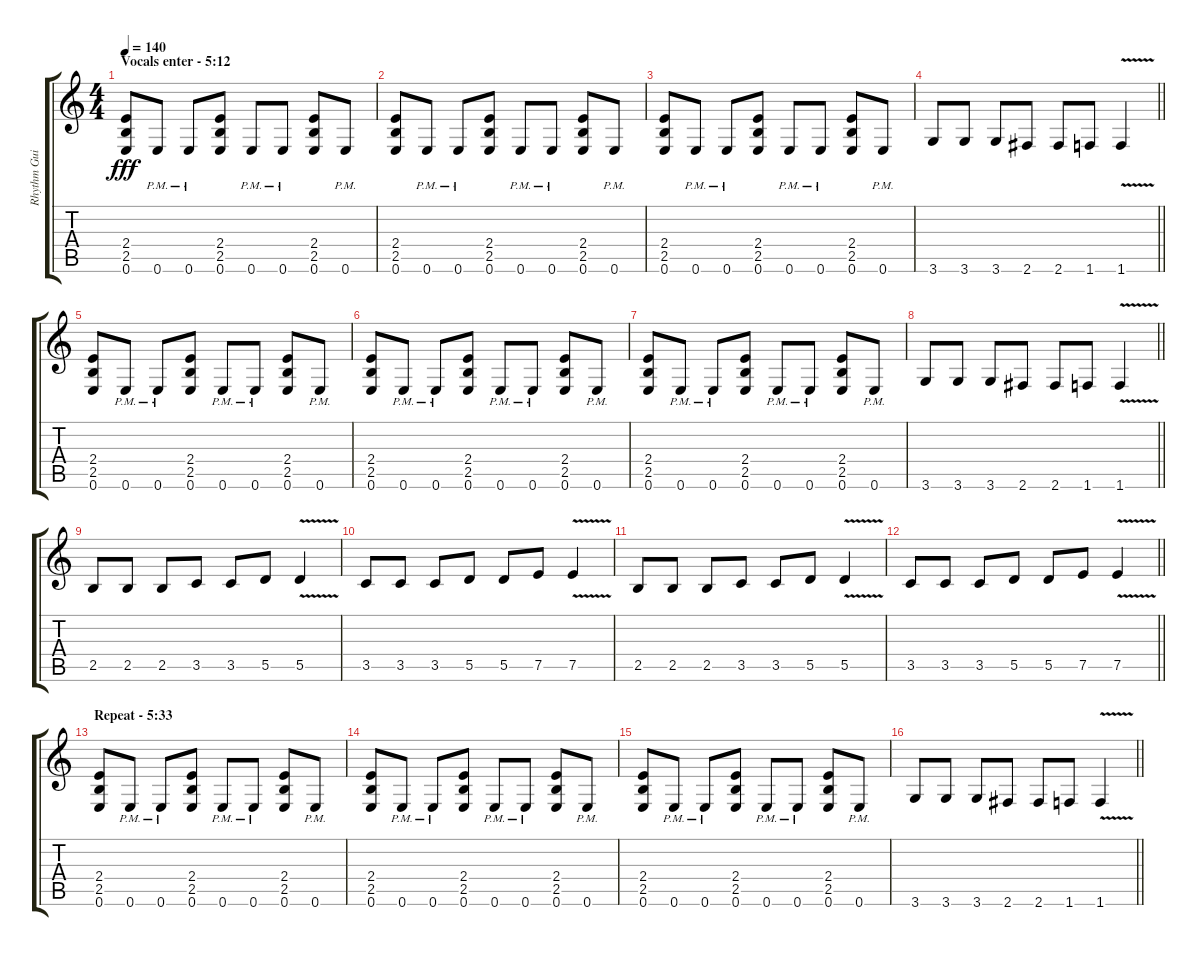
\track ("Rhythm Guitar 2" "Rhythm Gui") {instrument distortionguitar}
\staff {score tabs}
\tuning (E4 B3 G3 D3 A2 E2) {hide}
\ts (4 4)
\section ("" "Vocals enter - 5:12")
\tempo 140
\clef g2
\ks c
(2.4 2.5 0.6).8{dy fff} 0.6{pm}.8 0.6{pm}.8 (2.4 2.5 0.6).8 0.6{pm}.8 0.6{pm}.8 (2.4 2.5 0.6).8 0.6{pm}.8 |
(2.4 2.5 0.6).8 0.6{pm}.8 0.6{pm}.8 (2.4 2.5 0.6).8 0.6{pm}.8 0.6{pm}.8 (2.4 2.5 0.6).8 0.6{pm}.8 |
(2.4 2.5 0.6).8 0.6{pm}.8 0.6{pm}.8 (2.4 2.5 0.6).8 0.6{pm}.8 0.6{pm}.8 (2.4 2.5 0.6).8 0.6{pm}.8 |
\barLineRight lightlight
3.6.8 3.6.8 3.6.8 2.6.8 2.6.8 1.6.8 1.6{v}.4 |
(2.4 2.5 0.6).8 0.6{pm}.8 0.6{pm}.8 (2.4 2.5 0.6).8 0.6{pm}.8 0.6{pm}.8 (2.4 2.5 0.6).8 0.6{pm}.8 |
(2.4 2.5 0.6).8 0.6{pm}.8 0.6{pm}.8 (2.4 2.5 0.6).8 0.6{pm}.8 0.6{pm}.8 (2.4 2.5 0.6).8 0.6{pm}.8 |
(2.4 2.5 0.6).8 0.6{pm}.8 0.6{pm}.8 (2.4 2.5 0.6).8 0.6{pm}.8 0.6{pm}.8 (2.4 2.5 0.6).8 0.6{pm}.8 |
\barLineRight lightlight
3.6.8 3.6.8 3.6.8 2.6.8 2.6.8 1.6.8 1.6{v}.4 |
2.5.8 2.5.8 2.5.8 3.5.8 3.5.8 5.5.8 5.5{v}.4 |
3.5.8 3.5.8 3.5.8 5.5.8 5.5.8 7.5.8 7.5{v}.4 |
2.5.8 2.5.8 2.5.8 3.5.8 3.5.8 5.5.8 5.5{v}.4 |
\barLineRight lightlight
3.5.8 3.5.8 3.5.8 5.5.8 5.5.8 7.5.8 7.5{v}.4 |
\section ("" "Repeat - 5:33")
(2.4 2.5 0.6).8 0.6{pm}.8 0.6{pm}.8 (2.4 2.5 0.6).8 0.6{pm}.8 0.6{pm}.8 (2.4 2.5 0.6).8 0.6{pm}.8 |
(2.4 2.5 0.6).8 0.6{pm}.8 0.6{pm}.8 (2.4 2.5 0.6).8 0.6{pm}.8 0.6{pm}.8 (2.4 2.5 0.6).8 0.6{pm}.8 |
(2.4 2.5 0.6).8 0.6{pm}.8 0.6{pm}.8 (2.4 2.5 0.6).8 0.6{pm}.8 0.6{pm}.8 (2.4 2.5 0.6).8 0.6{pm}.8 |
\barLineRight lightlight
3.6.8 3.6.8 3.6.8 2.6.8 2.6.8 1.6.8 1.6{v}.4
